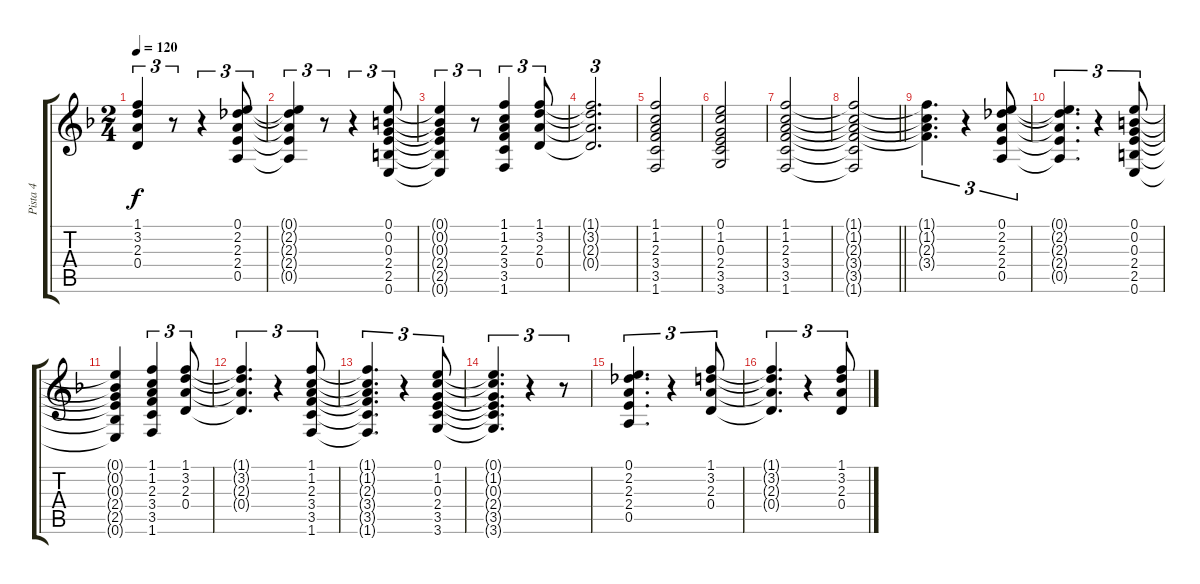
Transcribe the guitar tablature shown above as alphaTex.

\track ("Pista 4" "Pista 4") {instrument acousticguitarsteel}
\staff {score tabs}
\tuning (E4 B3 G3 D3 A2 E2) {hide}
\ts (2 4)
\tempo 120
\clef g2
\ks dminor
(1.1{t} 3.2{t} 2.3{t} 0.4{t}).4{tu (3 2) dy f} r.8{tu (3 2)} r.4{tu (3 2)} (0.1 2.2 2.3 2.4 0.5).8{tu (3 2)} |
(0.1{t} 2.2{t} 2.3{t} 2.4{t} 0.5{t}).4{tu (3 2)} r.8{tu (3 2)} r.4{tu (3 2)} (0.1 0.2 0.3 2.4 2.5 0.6).8{tu (3 2)} |
(0.1{t} 0.2{t} 0.3{t} 2.4{t} 2.5{t} 0.6{t}).4{tu (3 2)} r.8{tu (3 2)} (1.1 1.2 2.3 3.4 3.5 1.6).4{tu (3 2)} (1.1 3.2 2.3 0.4).8{tu (3 2)} |
(1.1{t} 3.2{t} 2.3{t} 0.4{t}).2{d tu (3 2)} |
(1.1 1.2 2.3 3.4 3.5 1.6).2 |
(0.1 1.2 0.3 2.4 3.5 3.6).2 |
(1.1 1.2 2.3 3.4 3.5 1.6).2 |
\barLineRight lightlight
(1.1{t} 1.2{t} 2.3{t} 3.4{t} 3.5{t} 1.6{t}).2 |
(1.1{t} 1.2{t} 2.3{t} 3.4{t}).4{d tu (3 2)} r.4{tu (3 2)} (0.1 2.2 2.3 2.4 0.5).8{tu (3 2)} |
(0.1{t} 2.2{t} 2.3{t} 2.4{t} 0.5{t}).4{d tu (3 2)} r.4{tu (3 2)} (0.1 0.2 0.3 2.4 2.5 0.6).8{tu (3 2)} |
(0.1{t} 0.2{t} 0.3{t} 2.4{t} 2.5{t} 0.6{t}).4 (1.1 1.2 2.3 3.4 3.5 1.6).4{tu (3 2)} (1.1 3.2 2.3 0.4).8{tu (3 2)} |
(1.1{t} 3.2{t} 2.3{t} 0.4{t}).4{d tu (3 2)} r.4{tu (3 2)} (1.1 1.2 2.3 3.4 3.5 1.6).8{tu (3 2)} |
(1.1{t} 1.2{t} 2.3{t} 3.4{t} 3.5{t} 1.6{t}).4{d tu (3 2)} r.4{tu (3 2)} (0.1 1.2 0.3 2.4 3.5 3.6).8{tu (3 2)} |
(0.1{t} 1.2{t} 0.3{t} 2.4{t} 3.5{t} 3.6{t}).4{d tu (3 2)} r.4{tu (3 2)} r.8{tu (3 2)} |
(0.1 2.2 2.3 2.4 0.5).4{d tu (3 2)} r.4{tu (3 2)} (1.1 3.2 2.3 0.4).8{tu (3 2)} |
(1.1{t} 3.2{t} 2.3{t} 0.4{t}).4{d tu (3 2)} r.4{tu (3 2)} (1.1 3.2 2.3 0.4).8{tu (3 2)}
